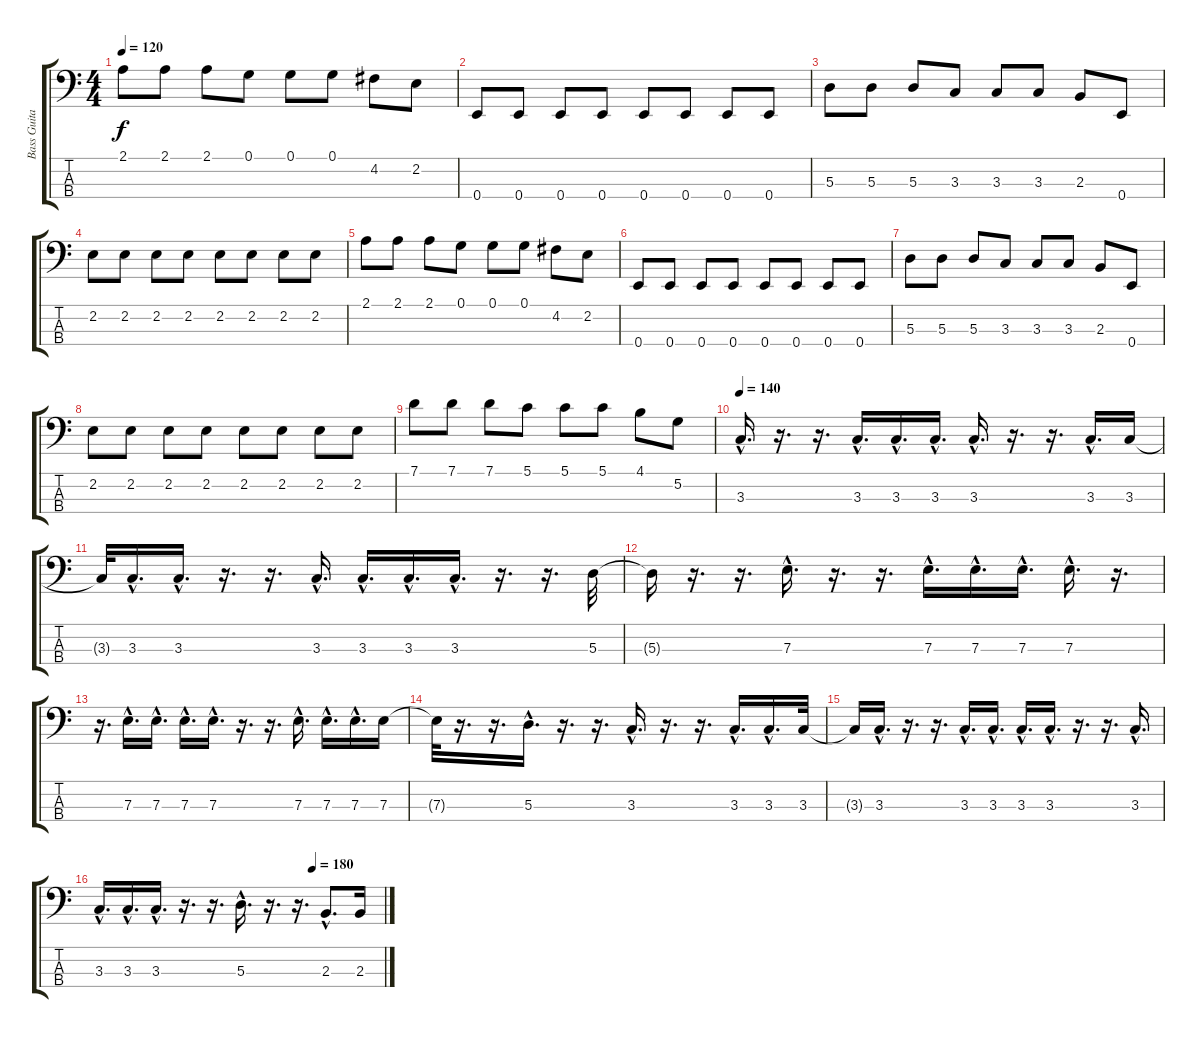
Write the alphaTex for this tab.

\track ("Bass Guitar" "Bass Guita") {instrument electricbassfinger}
\staff {score tabs}
\tuning (G2 D2 A1 E1) {hide}
\ts (4 4)
\tempo 120
\clef f4
\ks c
2.1.8{dy f} 2.1.8 2.1.8 0.1.8 0.1.8 0.1.8 4.2.8 2.2.8 |
0.4.8 0.4.8 0.4.8 0.4.8 0.4.8 0.4.8 0.4.8 0.4.8 |
5.3.8 5.3.8 5.3.8 3.3.8 3.3.8 3.3.8 2.3.8 0.4.8 |
2.2.8 2.2.8 2.2.8 2.2.8 2.2.8 2.2.8 2.2.8 2.2.8 |
2.1.8 2.1.8 2.1.8 0.1.8 0.1.8 0.1.8 4.2.8 2.2.8 |
0.4.8 0.4.8 0.4.8 0.4.8 0.4.8 0.4.8 0.4.8 0.4.8 |
5.3.8 5.3.8 5.3.8 3.3.8 3.3.8 3.3.8 2.3.8 0.4.8 |
2.2.8 2.2.8 2.2.8 2.2.8 2.2.8 2.2.8 2.2.8 2.2.8 |
7.1.8 7.1.8 7.1.8 5.1.8 5.1.8 5.1.8 4.1.8 5.2.8 |
\tempo 140
3.3{hac}.16{d} r.16{d} r.16{d} 3.3{hac}.16{d} 3.3{hac}.16{d} 3.3{hac}.16{d} 3.3{hac}.16{d} r.16{d} r.16{d} 3.3{hac}.16{d} 3.3.16 |
3.3{t}.32 3.3{hac}.16{d} 3.3{hac}.16{d} r.16{d} r.16{d} 3.3{hac}.16{d} 3.3{hac}.16{d} 3.3{hac}.16{d} 3.3{hac}.16{d} r.16{d} r.16{d} 5.3.32 |
5.3{t}.16 r.16{d} r.16{d} 7.3{hac}.16{d} r.16{d} r.16{d} 7.3{hac}.16{d} 7.3{hac}.16{d} 7.3{hac}.16{d} 7.3{hac}.16{d} r.16{d} |
r.16{d} 7.3{hac}.16{d} 7.3{hac}.16{d} 7.3{hac}.16{d} 7.3{hac}.16{d} r.16{d} r.16{d} 7.3{hac}.16{d} 7.3{hac}.16{d} 7.3{hac}.16{d} 7.3.16 |
7.3{t}.32 r.16{d} r.16{d} 5.3{hac}.16{d} r.16{d} r.16{d} 3.3{hac}.16{d} r.16{d} r.16{d} 3.3{hac}.16{d} 3.3{hac}.16{d} 3.3.32 |
3.3{t}.16 3.3{hac}.16{d} r.16{d} r.16{d} 3.3{hac}.16{d} 3.3{hac}.16{d} 3.3{hac}.16{d} 3.3{hac}.16{d} r.16{d} r.16{d} 3.3{hac}.16{d} |
\tempo (180 0.75)
3.3{hac}.16{d} 3.3{hac}.16{d} 3.3{hac}.16{d} r.16{d} r.16{d} 5.3{hac}.16{d} r.16{d} r.16{d} 2.3{hac}.8{d} 2.3.16
